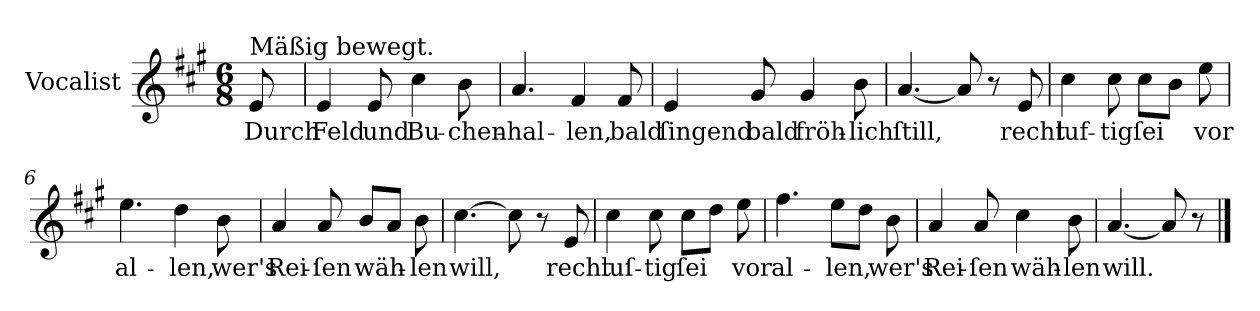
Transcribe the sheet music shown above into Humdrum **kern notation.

**kern	**text
*part1	*part1
*staff1	*staff1
*I"Vocalist	*
*clefG2	*
*k[f#c#g#]	*
*A:	*
*M6/8	*
=	=
!LO:TX:a:t=Mäßig bewegt.	!
8e	Durch
=1	=1
4e	Feld
8e	und
4cc#	Bu-
8b	-chen-
=2	=2
4.a	-hal-
4f#	-len,
8f#	bald
=3	=3
4e	ſingend
8g#	bald
4g#	fröh-
8b	-lich
=4	=4
[4.a	ſtill,
8a]	.
8r	.
8e	recht
=5	=5
4cc#	luf-
8cc#	-tig
8cc#L	ſei
8bJ	.
8ee	vor
=6	=6
4.ee	al-
4dd	-len,
8b	wer's
=7	=7
4a	Rei-
8a	-ſen
8bL	wäh-
8aJ	.
8b	-len
=8	=8
[4.cc#	will,
8cc#]	.
8r	.
8e	recht
=9	=9
4cc#	luſ-
8cc#	-tig
8cc#L	ſei
8ddJ	.
8ee	vor
=10	=10
4.ff#	al-
8eeL	-len,
8ddJ	.
8b	wer's
=11	=11
4a	Rei-
8a	-ſen
4cc#	wäh-
8b	-len
=12	=12
[4.a	will.
8a]	.
8r	.
==	==
*-	*-
